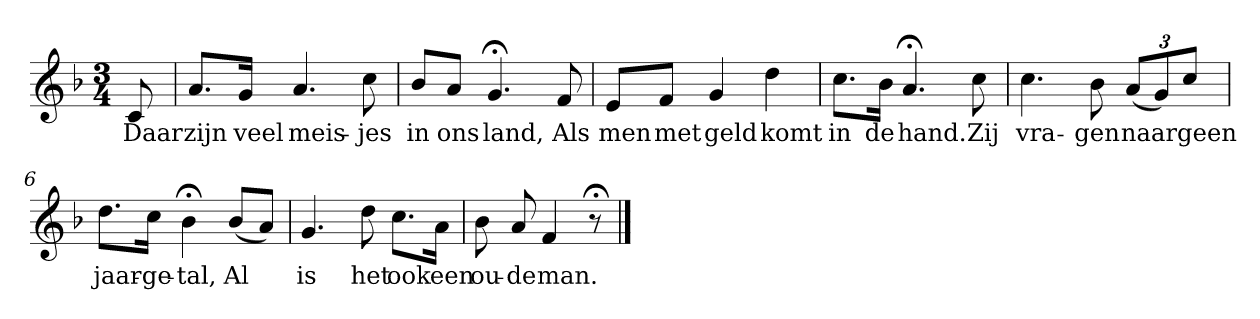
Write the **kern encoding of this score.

**kern	**text
*part1	*part1
*staff1	*staff1
*k[b-]	*
*F:	*
*M3/4	*
*MM120	*
=	=
8c	Daar
=1	=1
8.aL	zijn
16gJk	veel
4.a	meis-
8cc	-jes
=2	=2
8b-L	in
8aJ	ons
4.g;<	land,
8f	Als
=3	=3
8eL	men
8fJ	met
4g	geld
4dd	komt
=4	=4
8.ccL	in
16b-Jk	de
4.a;<	hand.
8cc	Zij
=5	=5
4.cc	vra-
8b-	-gen
(12aL	naar
12g)	.
12ccJ	geen
=6	=6
8.ddL	jaar-
16ccJk	-ge-
4b-;<	-tal,
(8b-L	Al
8aJ)	.
=7	=7
4.g	is
8dd	het
8.ccL	ook
16aJk	een
=8	=8
8b-	ou-
8a	-de
4f	man.
8r;<	.
==	==
*-	*-
